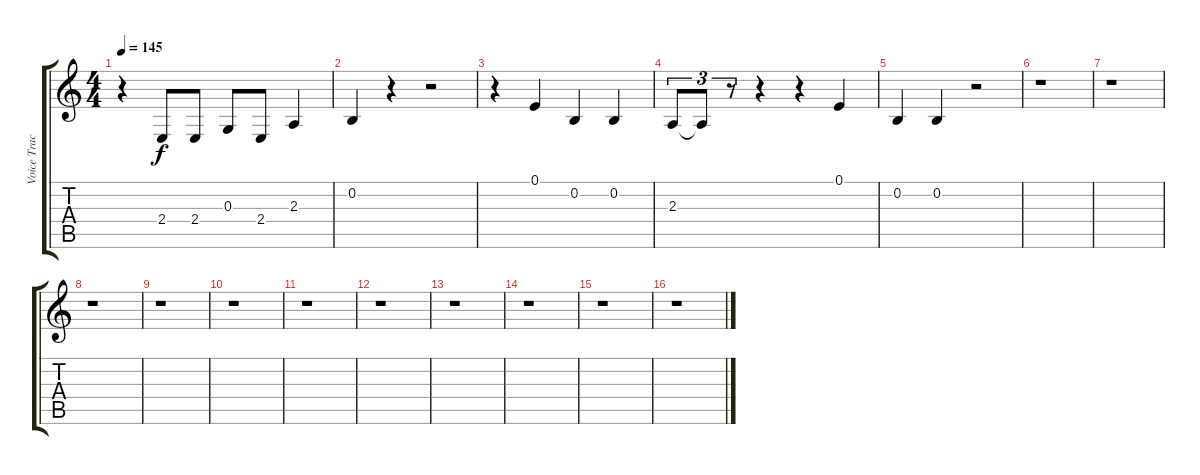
\track ("Voice Track" "Voice Trac") {instrument oboe}
\staff {score tabs}
\tuning (E4 B3 G3 D3 A2 E2) {hide}
\ts (4 4)
\tempo 145
\clef g2
\ks c
r.4{dy f} 2.4.8 2.4.8 0.3.8 2.4.8 2.3.4 |
0.2.4 r.4 r.2 |
r.4 0.1.4 0.2.4 0.2.4 |
2.3.8{tu (3 2)} 2.3{t}.8{tu (3 2)} r.8{tu (3 2)} r.4 r.4 0.1.4 |
0.2.4 0.2.4 r.2 |
r.1 |
r.1 |
r.1 |
r.1 |
r.1 |
r.1 |
r.1 |
r.1 |
r.1 |
r.1 |
r.1
